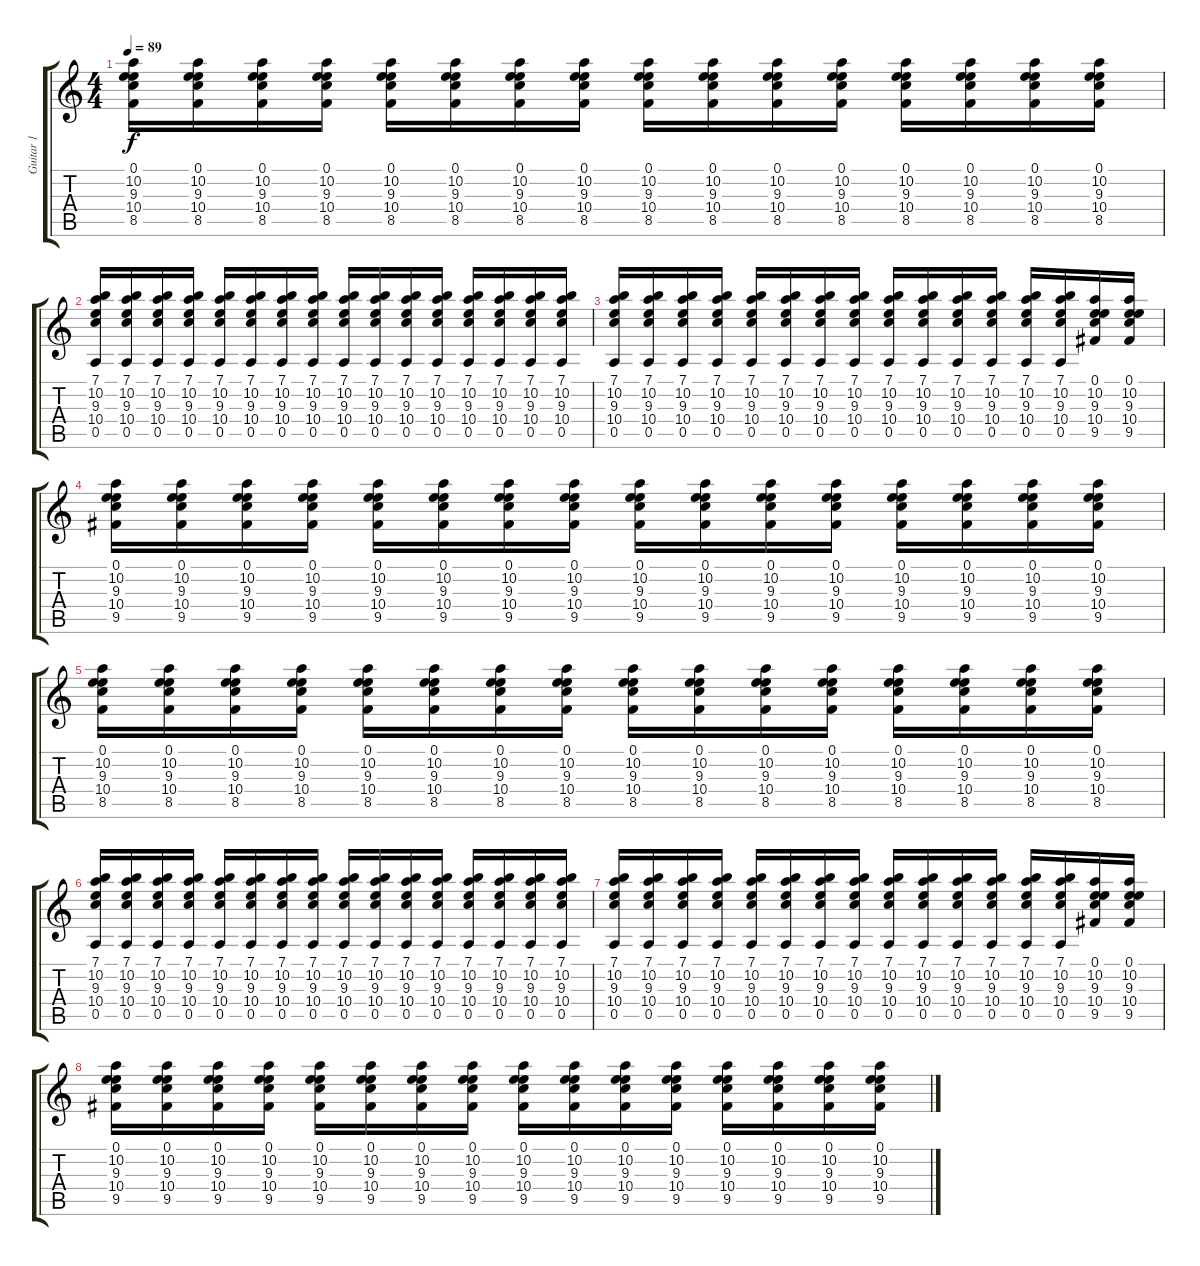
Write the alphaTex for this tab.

\track ("Guitar 1" "Guitar 1") {instrument distortionguitar}
\staff {score tabs}
\tuning (E4 B3 G3 D3 A2 E2) {hide}
\ts (4 4)
\tempo 89
\clef g2
\ks c
(0.1 10.2 9.3 10.4 8.5).16{dy f} (0.1 10.2 9.3 10.4 8.5).16 (0.1 10.2 9.3 10.4 8.5).16 (0.1 10.2 9.3 10.4 8.5).16 (0.1 10.2 9.3 10.4 8.5).16 (0.1 10.2 9.3 10.4 8.5).16 (0.1 10.2 9.3 10.4 8.5).16 (0.1 10.2 9.3 10.4 8.5).16 (0.1 10.2 9.3 10.4 8.5).16 (0.1 10.2 9.3 10.4 8.5).16 (0.1 10.2 9.3 10.4 8.5).16 (0.1 10.2 9.3 10.4 8.5).16 (0.1 10.2 9.3 10.4 8.5).16 (0.1 10.2 9.3 10.4 8.5).16 (0.1 10.2 9.3 10.4 8.5).16 (0.1 10.2 9.3 10.4 8.5).16 |
(7.1 10.2 9.3 10.4 0.5).16 (7.1 10.2 9.3 10.4 0.5).16 (7.1 10.2 9.3 10.4 0.5).16 (7.1 10.2 9.3 10.4 0.5).16 (7.1 10.2 9.3 10.4 0.5).16 (7.1 10.2 9.3 10.4 0.5).16 (7.1 10.2 9.3 10.4 0.5).16 (7.1 10.2 9.3 10.4 0.5).16 (7.1 10.2 9.3 10.4 0.5).16 (7.1 10.2 9.3 10.4 0.5).16 (7.1 10.2 9.3 10.4 0.5).16 (7.1 10.2 9.3 10.4 0.5).16 (7.1 10.2 9.3 10.4 0.5).16 (7.1 10.2 9.3 10.4 0.5).16 (7.1 10.2 9.3 10.4 0.5).16 (7.1 10.2 9.3 10.4 0.5).16 |
(7.1 10.2 9.3 10.4 0.5).16 (7.1 10.2 9.3 10.4 0.5).16 (7.1 10.2 9.3 10.4 0.5).16 (7.1 10.2 9.3 10.4 0.5).16 (7.1 10.2 9.3 10.4 0.5).16 (7.1 10.2 9.3 10.4 0.5).16 (7.1 10.2 9.3 10.4 0.5).16 (7.1 10.2 9.3 10.4 0.5).16 (7.1 10.2 9.3 10.4 0.5).16 (7.1 10.2 9.3 10.4 0.5).16 (7.1 10.2 9.3 10.4 0.5).16 (7.1 10.2 9.3 10.4 0.5).16 (7.1 10.2 9.3 10.4 0.5).16 (7.1 10.2 9.3 10.4 0.5).16 (0.1 10.2 9.3 10.4 9.5).16 (0.1 10.2 9.3 10.4 9.5).16 |
(0.1 10.2 9.3 10.4 9.5).16 (0.1 10.2 9.3 10.4 9.5).16 (0.1 10.2 9.3 10.4 9.5).16 (0.1 10.2 9.3 10.4 9.5).16 (0.1 10.2 9.3 10.4 9.5).16 (0.1 10.2 9.3 10.4 9.5).16 (0.1 10.2 9.3 10.4 9.5).16 (0.1 10.2 9.3 10.4 9.5).16 (0.1 10.2 9.3 10.4 9.5).16 (0.1 10.2 9.3 10.4 9.5).16 (0.1 10.2 9.3 10.4 9.5).16 (0.1 10.2 9.3 10.4 9.5).16 (0.1 10.2 9.3 10.4 9.5).16 (0.1 10.2 9.3 10.4 9.5).16 (0.1 10.2 9.3 10.4 9.5).16 (0.1 10.2 9.3 10.4 9.5).16 |
(0.1 10.2 9.3 10.4 8.5).16 (0.1 10.2 9.3 10.4 8.5).16 (0.1 10.2 9.3 10.4 8.5).16 (0.1 10.2 9.3 10.4 8.5).16 (0.1 10.2 9.3 10.4 8.5).16 (0.1 10.2 9.3 10.4 8.5).16 (0.1 10.2 9.3 10.4 8.5).16 (0.1 10.2 9.3 10.4 8.5).16 (0.1 10.2 9.3 10.4 8.5).16 (0.1 10.2 9.3 10.4 8.5).16 (0.1 10.2 9.3 10.4 8.5).16 (0.1 10.2 9.3 10.4 8.5).16 (0.1 10.2 9.3 10.4 8.5).16 (0.1 10.2 9.3 10.4 8.5).16 (0.1 10.2 9.3 10.4 8.5).16 (0.1 10.2 9.3 10.4 8.5).16 |
(7.1 10.2 9.3 10.4 0.5).16 (7.1 10.2 9.3 10.4 0.5).16 (7.1 10.2 9.3 10.4 0.5).16 (7.1 10.2 9.3 10.4 0.5).16 (7.1 10.2 9.3 10.4 0.5).16 (7.1 10.2 9.3 10.4 0.5).16 (7.1 10.2 9.3 10.4 0.5).16 (7.1 10.2 9.3 10.4 0.5).16 (7.1 10.2 9.3 10.4 0.5).16 (7.1 10.2 9.3 10.4 0.5).16 (7.1 10.2 9.3 10.4 0.5).16 (7.1 10.2 9.3 10.4 0.5).16 (7.1 10.2 9.3 10.4 0.5).16 (7.1 10.2 9.3 10.4 0.5).16 (7.1 10.2 9.3 10.4 0.5).16 (7.1 10.2 9.3 10.4 0.5).16 |
(7.1 10.2 9.3 10.4 0.5).16 (7.1 10.2 9.3 10.4 0.5).16 (7.1 10.2 9.3 10.4 0.5).16 (7.1 10.2 9.3 10.4 0.5).16 (7.1 10.2 9.3 10.4 0.5).16 (7.1 10.2 9.3 10.4 0.5).16 (7.1 10.2 9.3 10.4 0.5).16 (7.1 10.2 9.3 10.4 0.5).16 (7.1 10.2 9.3 10.4 0.5).16 (7.1 10.2 9.3 10.4 0.5).16 (7.1 10.2 9.3 10.4 0.5).16 (7.1 10.2 9.3 10.4 0.5).16 (7.1 10.2 9.3 10.4 0.5).16 (7.1 10.2 9.3 10.4 0.5).16 (0.1 10.2 9.3 10.4 9.5).16 (0.1 10.2 9.3 10.4 9.5).16 |
(0.1 10.2 9.3 10.4 9.5).16 (0.1 10.2 9.3 10.4 9.5).16 (0.1 10.2 9.3 10.4 9.5).16 (0.1 10.2 9.3 10.4 9.5).16 (0.1 10.2 9.3 10.4 9.5).16 (0.1 10.2 9.3 10.4 9.5).16 (0.1 10.2 9.3 10.4 9.5).16 (0.1 10.2 9.3 10.4 9.5).16 (0.1 10.2 9.3 10.4 9.5).16 (0.1 10.2 9.3 10.4 9.5).16 (0.1 10.2 9.3 10.4 9.5).16 (0.1 10.2 9.3 10.4 9.5).16 (0.1 10.2 9.3 10.4 9.5).16 (0.1 10.2 9.3 10.4 9.5).16 (0.1 10.2 9.3 10.4 9.5).16 (0.1 10.2 9.3 10.4 9.5).16
